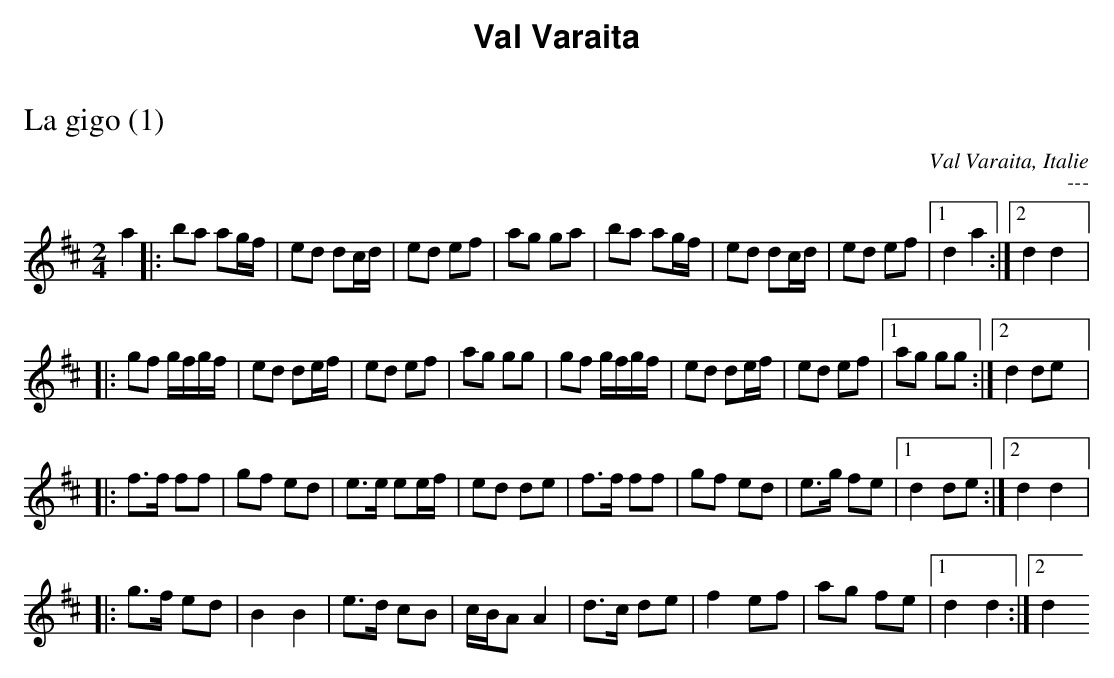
X:1
T:La gigo (1)
O:Val Varaita, Italie
M:2/4
L:1/8
K:D
a2|: ba ag/f/|ed dc/d/|ed ef|ag ga|ba ag/f/|ed dc/d/|ed ef|[1 d2 a2:|[2 d2 d2|:
gf g/f/g/f/|ed de/f/|ed ef|ag gg|gf g/f/g/f/|ed de/f/|ed ef|[1 ag gg:|[2 d2 de|:
f>f ff|gf ed|e>e ee/f/|ed de|f>f ff|gf ed|e>g fe|[1 d2 de :|[2 d2 d2|:
g>f ed|B2B2|e>d cB|c/B/A A2|d>c de|f2 ef|ag fe|[1 d2 d2:|[2 d2
